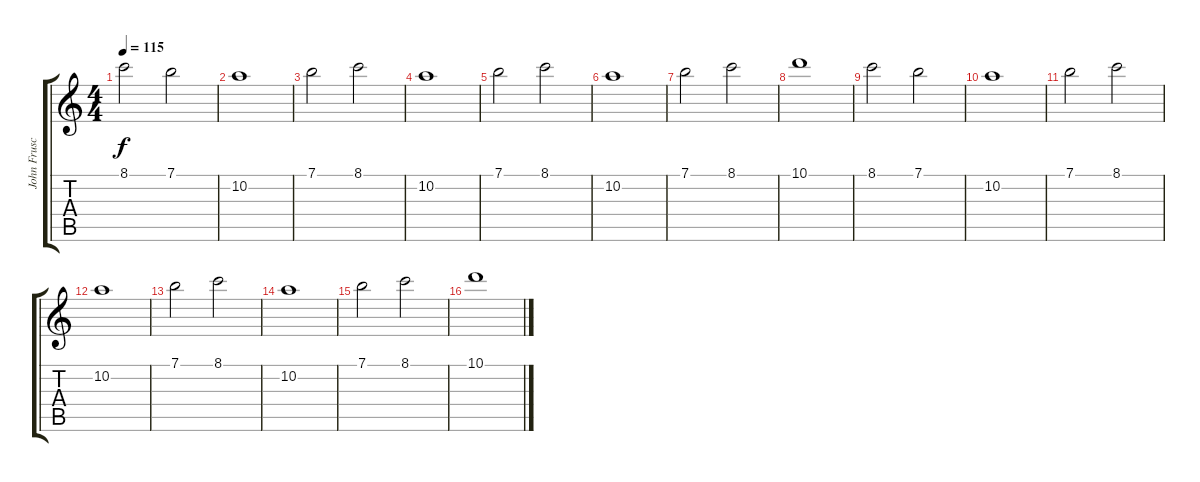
\track ("John Frusciante" "John Frusc") {instrument electricguitarjazz}
\staff {score tabs}
\tuning (E4 B3 G3 D3 A2 E2) {hide}
\ts (4 4)
\tempo 115
\clef g2
\ks c
8.1.2{dy f} 7.1.2 |
10.2.1 |
7.1.2 8.1.2 |
10.2.1 |
7.1.2 8.1.2 |
10.2.1 |
7.1.2 8.1.2 |
10.1.1 |
8.1.2 7.1.2 |
10.2.1 |
7.1.2 8.1.2 |
10.2.1 |
7.1.2 8.1.2 |
10.2.1 |
7.1.2 8.1.2 |
10.1.1
